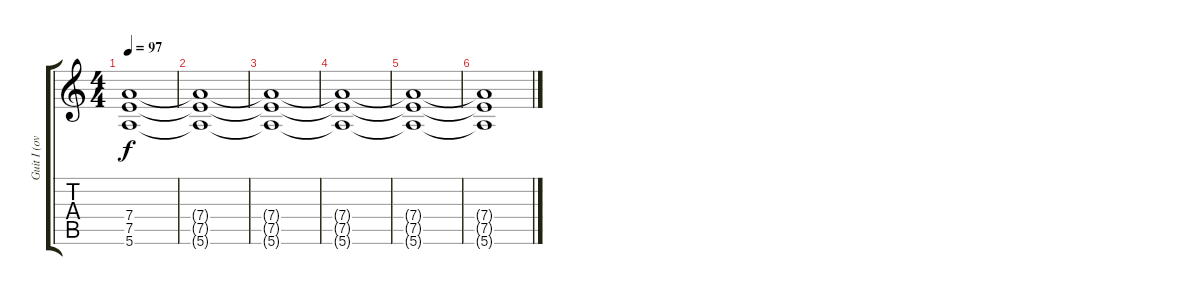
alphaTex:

\track ("Guit I (ovr)" "Guit I (ov") {instrument overdrivenguitar}
\staff {score tabs}
\tuning (E4 B3 G3 D3 A2 E2) {hide}
\ts (4 4)
\tempo 97
\clef g2
\ks c
(7.4 7.5 5.6).1{dy f} |
(7.4{t} 7.5{t} 5.6{t}).1 |
(7.4{t} 7.5{t} 5.6{t}).1 |
(7.4{t} 7.5{t} 5.6{t}).1 |
(7.4{t} 7.5{t} 5.6{t}).1 |
(7.4{t} 7.5{t} 5.6{t}).1
